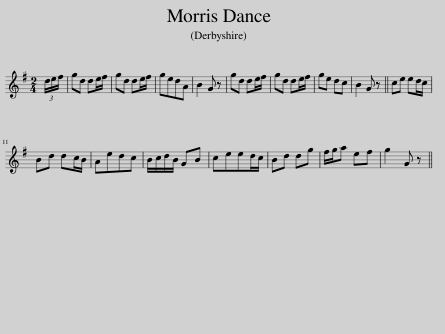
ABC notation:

X:1
L:1/8
M:2/4
I:linebreak $
K:G
V:1 treble
V:1
 (3d/e/f/ | gd de/f/ | gd de/f/ | gedA | B2 G z | %5
 gd de/f/ | gd de/f/ | ge dc | B2 G z || ce ed/c/ |$ %10
 Bd dc/B/ | Aedc | B/c/d/B/ GB | ceed/c/ | Bd dg | %15
 f/g/a ef | g2 G z || %17
